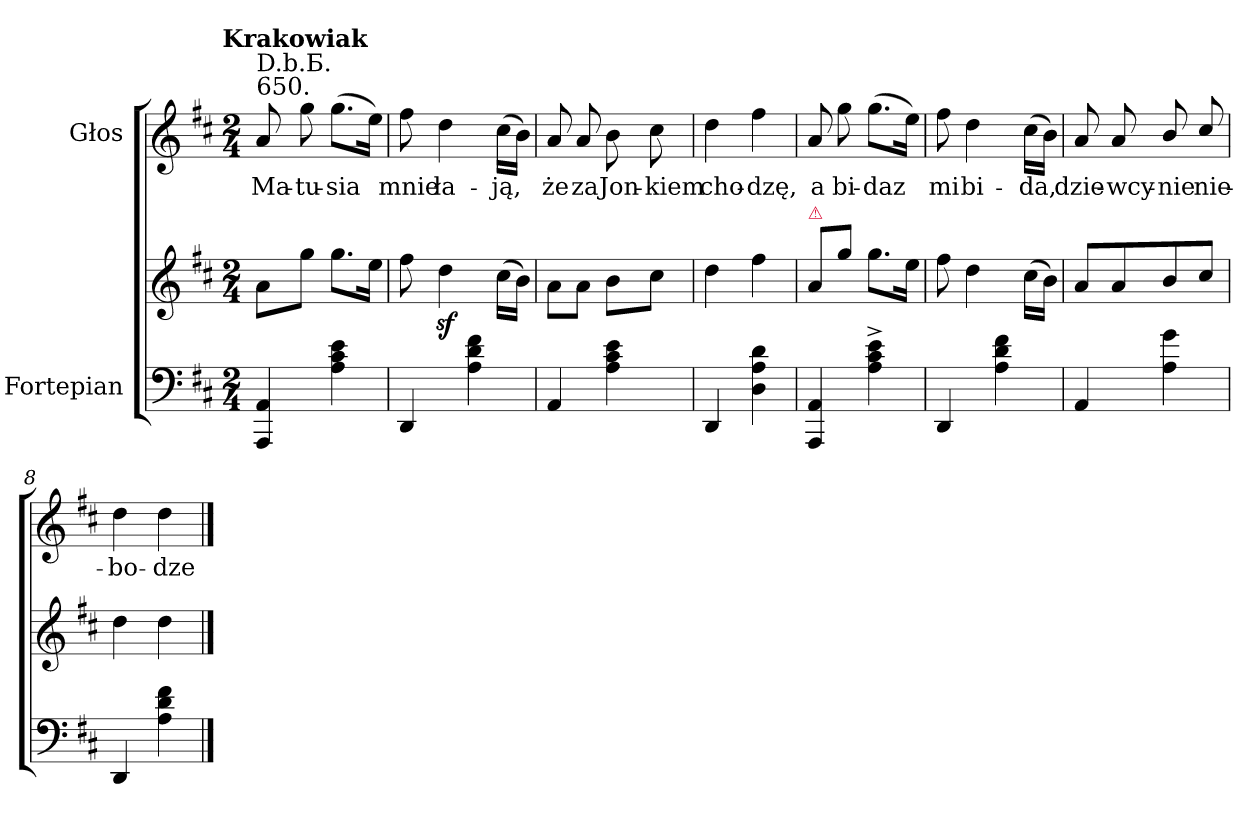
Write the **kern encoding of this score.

**kern	**kern	**kern	**text
*part2	*part2	*part1	*part1
*staff3	*staff2	*staff1	*staff1
*I"Fortepian	*	*I"Głos	*
*clefF4	*clefG2	*clefG2	*
*k[f#c#]	*k[f#c#]	*k[f#c#]	*
*D:	*D:	*D:	*
!!LO:TX:omd:t=Krakowiak
*M2/4	*M2/4	*M2/4	*
=1	=1	=1	=1
!	!	!LO:TX:a:t=D.b.Б. \n650.	!
4AAA/ 4AA/	8a\L	8a/	Ma-
.	8gg\J	8gg\	-tu-
4A\ 4c#\ 4e\	8.gg\L	(>8.gg\L	-sia
.	16ee\Jk	16ee\Jk)	.
=2	=2	=2	=2
4DD/	8ff#\	8ff#\	mnie
.	4ddz\	4dd\	ła-
4A\ 4d\ 4f#\	.	.	.
.	(>16cc#\LL	(>16cc#\LL	-ją,
.	16b\JJ)	16b\JJ)	.
=3	=3	=3	=3
4AA/	8a\L	8a/	że
.	8a\J	8a/	za
4A\ 4c#\ 4e\	8b\L	8b\	Jon-
.	8cc#\J	8cc#\	-kiem
=4	=4	=4	=4
4DD/	4dd\	4dd\	cho-
4D\ 4A\ 4d\	4ff#\	4ff#\	-dzę,
=5	=5	=5	=5
!	!LO:TX:a:color=crimson:t=⚠	!	!
4AAA/ 4AA/	8a/L	8a/	a
.	8gg\J	8gg\	bi-
4A^\ 4c#^\ 4e^\	8.gg\L	(>8.gg\L	-daz
.	16ee\Jk	16ee\Jk)	.
=6	=6	=6	=6
4DD/	8ff#\	8ff#\	mi
.	4dd\	4dd\	bi-
4A\ 4d\ 4f#\	.	.	.
.	(>16cc#\LL	(>16cc#\LL	-da,
.	16b\JJ)	16b\JJ)	.
=7	=7	=7	=7
4AA/	8a/L	8a/	dzie-
.	8a/	8a/	-wcy-
4A\ 4g\	8b\	8b/	-nie
.	8cc#\J	8cc#/	nie-
=8	=8	=8	=8
4DD/	4dd\	4dd\	-bo-
4A\ 4d\ 4f#\	4dd\	4dd\	-dze
==	==	==	==
*-	*-	*-	*-
